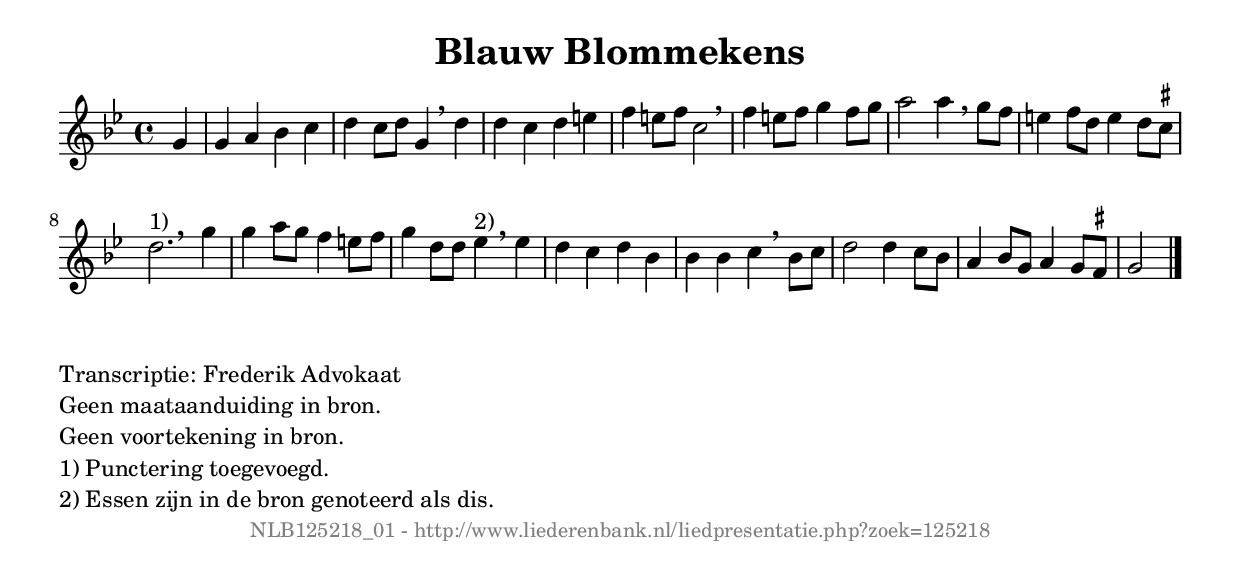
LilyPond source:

%
% produced by wce2krn 1.64 (7 June 2014)
%
\version"2.16"
#(append! paper-alist '(("long" . (cons (* 210 mm) (* 2000 mm)))))
#(set-default-paper-size "long")
sb = {\breathe}
mBreak = {\breathe }
bBreak = {\breathe }
x = {\once\override NoteHead #'style = #'cross }
gl=\glissando
itime={\override Staff.TimeSignature #'stencil = ##f }
ficta = {\once\set suggestAccidentals = ##t}
fine = {\once\override Score.RehearsalMark #'self-alignment-X = #1 \mark \markup {\italic{Fine}}}
dc = {\once\override Score.RehearsalMark #'self-alignment-X = #1 \mark \markup {\italic{D.C.}}}
dcf = {\once\override Score.RehearsalMark #'self-alignment-X = #1 \mark \markup {\italic{D.C. al Fine}}}
dcc = {\once\override Score.RehearsalMark #'self-alignment-X = #1 \mark \markup {\italic{D.C. al Coda}}}
ds = {\once\override Score.RehearsalMark #'self-alignment-X = #1 \mark \markup {\italic{D.S.}}}
dsf = {\once\override Score.RehearsalMark #'self-alignment-X = #1 \mark \markup {\italic{D.S. al Fine}}}
dsc = {\once\override Score.RehearsalMark #'self-alignment-X = #1 \mark \markup {\italic{D.S. al Coda}}}
pv = {\set Score.repeatCommands = #'((volta "1"))}
sv = {\set Score.repeatCommands = #'((volta "2"))}
tv = {\set Score.repeatCommands = #'((volta "3"))}
qv = {\set Score.repeatCommands = #'((volta "4"))}
xv = {\set Score.repeatCommands = #'((volta #f))}
\header{ tagline = ""
title = "Blauw Blommekens"
}
\score {{
\key g \minor
\relative g'
{
\set melismaBusyProperties = #'()
\partial 32*8
\time 4/4
\tempo 4=120
\override Score.MetronomeMark #'transparent = ##t
\override Score.RehearsalMark #'break-visibility = #(vector #t #t #f)
g4 | g a bes c d c8 d g,4 \sb d' d c d e f e8 f c2 \mBreak \bar "|"
f4 e8 f g4 f8 g a2 a4 \sb g8 f e4 f8 d e4 d8 \ficta cis d2.^"1)" \bar ":|" \bBreak
g4 | g a8 g f4 e8 f g4 d8 d es4^"2)" \sb es d c d bes bes bes c \mBreak
bes8 c | d2 d4 c8 bes a4 bes8 g a4 g8 \ficta fis g2 \bar "|."
 }}
 \midi { }
 \layout {
            indent = 0.0\cm
}
}
\markup { \wordwrap-string #" 
Transcriptie: Frederik Advokaat

Geen maataanduiding in bron.

Geen voortekening in bron.

1) Punctering toegevoegd.

2) Essen zijn in de bron genoteerd als dis.
"}
\markup { \vspace #0 } \markup { \with-color #grey \fill-line { \center-column { \smaller "NLB125218_01 - http://www.liederenbank.nl/liedpresentatie.php?zoek=125218" } } }
